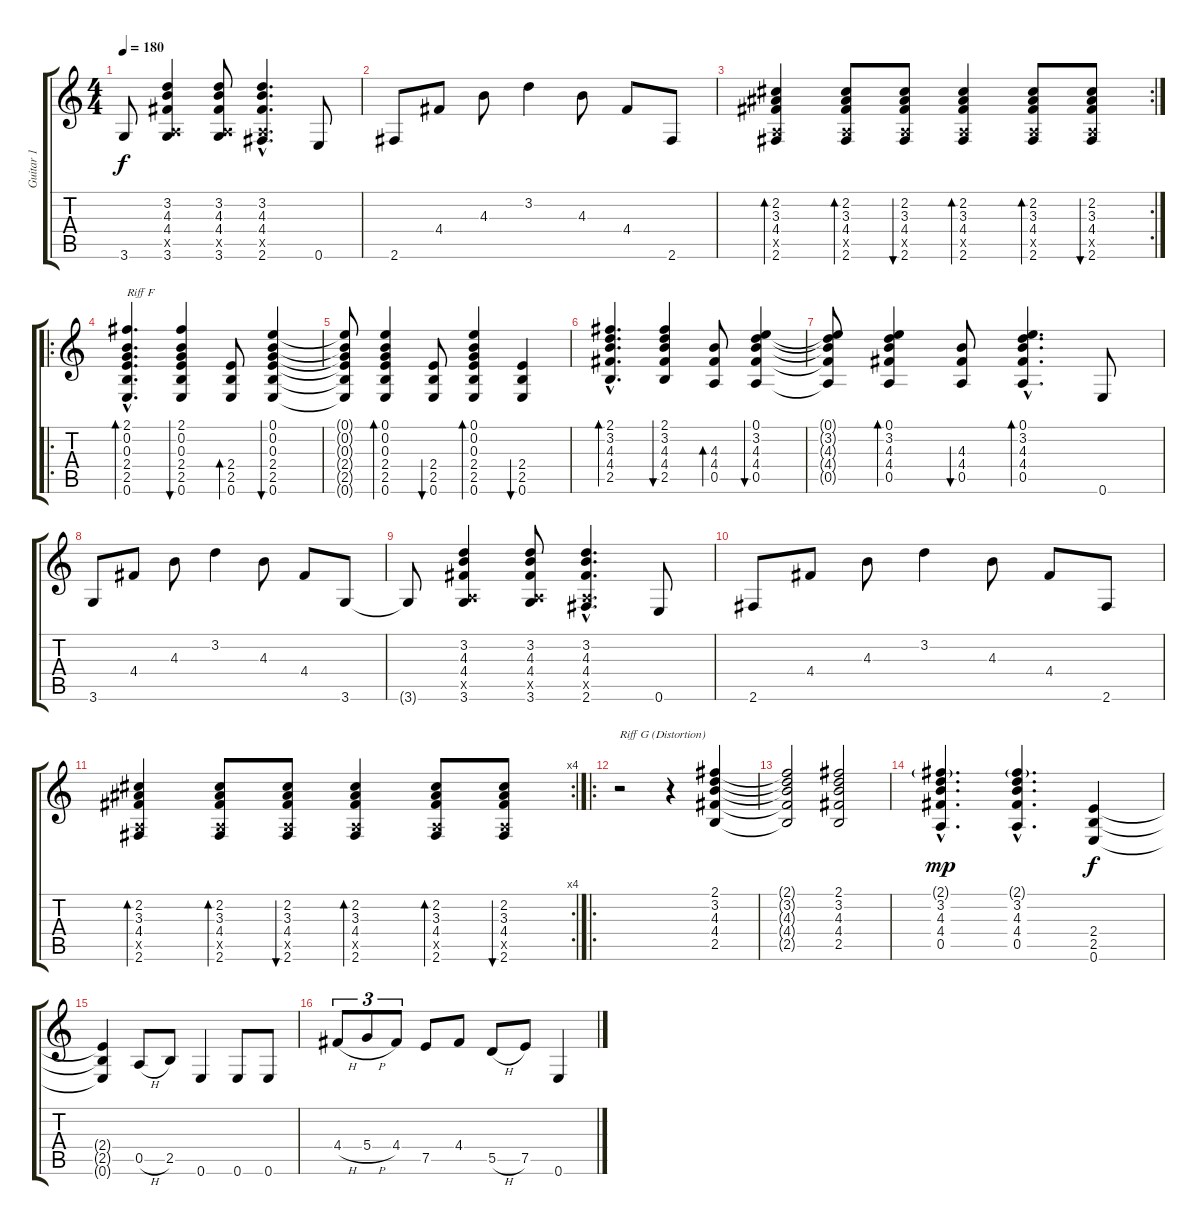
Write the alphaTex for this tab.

\track ("Guitar 1" "Guitar 1") {instrument distortionguitar}
\staff {score tabs}
\tuning (E4 B3 G3 D3 A2 E2) {hide}
\ts (4 4)
\tempo 180
\clef g2
\ks c
3.6{t}.8{dy f} (3.2 4.3 4.4 0.5{x} 3.6).4 (3.2 4.3 4.4 0.5{x} 3.6).8 (3.2{hac} 4.3{hac} 4.4{hac} 0.5{hac x} 2.6{hac}).4{d} 0.6.8 |
2.6.8 4.4.8 4.3.8 3.2.4 4.3.8 4.4.8 2.6.8 |
\rc 2
(2.2 3.3 4.4 0.5{x} 2.6).4{bd 60} (2.2 3.3 4.4 0.5{x} 2.6).8{bd 60} (2.2 3.3 4.4 0.5{x} 2.6).8{bu 60} (2.2 3.3 4.4 0.5{x} 2.6).4{bd 60} (2.2 3.3 4.4 0.5{x} 2.6).8{bd 60} (2.2 3.3 4.4 0.5{x} 2.6).8{bu 60} |
\ro
(2.1{hac} 0.2{hac} 0.3{hac} 2.4{hac} 2.5{hac} 0.6{hac}).4{d bd 60 txt "Riff F"} (2.1 0.2 0.3 2.4 2.5 0.6).4{bu 60} (2.4 2.5 0.6).8{bd 60} (0.1 0.2 0.3 2.4 2.5 0.6).4{bu 60} |
(0.1{t} 0.2{t} 0.3{t} 2.4{t} 2.5{t} 0.6{t}).8 (0.1 0.2 0.3 2.4 2.5 0.6).4{bd 60} (2.4 2.5 0.6).8{bu 60} (0.1 0.2 0.3 2.4 2.5 0.6).4{bd 60} (2.4 2.5 0.6).4{bu 60} |
(2.1{hac} 3.2{hac} 4.3{hac} 4.4{hac} 2.5{hac}).4{d bd 60} (2.1 3.2 4.3 4.4 2.5).4{bu 60} (4.3 4.4 0.5).8{bd 60} (0.1 3.2 4.3 4.4 0.5).4{bu 60} |
(0.1{t} 3.2{t} 4.3{t} 4.4{t} 0.5{t}).8 (0.1 3.2 4.3 4.4 0.5).4{bd 60} (4.3 4.4 0.5).8{bu 60} (0.1{hac} 3.2{hac} 4.3{hac} 4.4{hac} 0.5{hac}).4{d bd 60} 0.6.8 |
3.6.8 4.4.8 4.3.8 3.2.4 4.3.8 4.4.8 3.6.8 |
3.6{t}.8 (3.2 4.3 4.4 0.5{x} 3.6).4 (3.2 4.3 4.4 0.5{x} 3.6).8 (3.2{hac} 4.3{hac} 4.4{hac} 0.5{hac x} 2.6{hac}).4{d} 0.6.8 |
2.6.8 4.4.8 4.3.8 3.2.4 4.3.8 4.4.8 2.6.8 |
\rc 4
(2.2 3.3 4.4 0.5{x} 2.6).4{bd 60} (2.2 3.3 4.4 0.5{x} 2.6).8{bd 60} (2.2 3.3 4.4 0.5{x} 2.6).8{bu 60} (2.2 3.3 4.4 0.5{x} 2.6).4{bd 60} (2.2 3.3 4.4 0.5{x} 2.6).8{bd 60} (2.2 3.3 4.4 0.5{x} 2.6).8{bu 60} |
\ro
r.2{txt "Riff G (Distortion)" instrument distortionguitar} r.4 (2.1 3.2 4.3 4.4 2.5).4 |
(2.1{t} 3.2{t} 4.3{t} 4.4{t} 2.5{t}).2 (2.1 3.2 4.3 4.4 2.5).2 |
(2.1{g hac} 3.2{hac} 4.3{hac} 4.4{hac} 0.5{hac}).4{d dy mp} (2.1{g hac} 3.2{hac} 4.3{hac} 4.4{hac} 0.5{hac}).4{d} (2.4 2.5 0.6).4{dy f} |
(2.4{t} 2.5{t} 0.6{t}).4 0.5{h}.8 2.5.8 0.6.4 0.6.8 0.6.8 |
4.4{h}.8{tu (3 2)} 5.4{h}.8{tu (3 2)} 4.4.8{tu (3 2)} 7.5.8 4.4.8 5.5{h}.8 7.5.8 0.6.4
